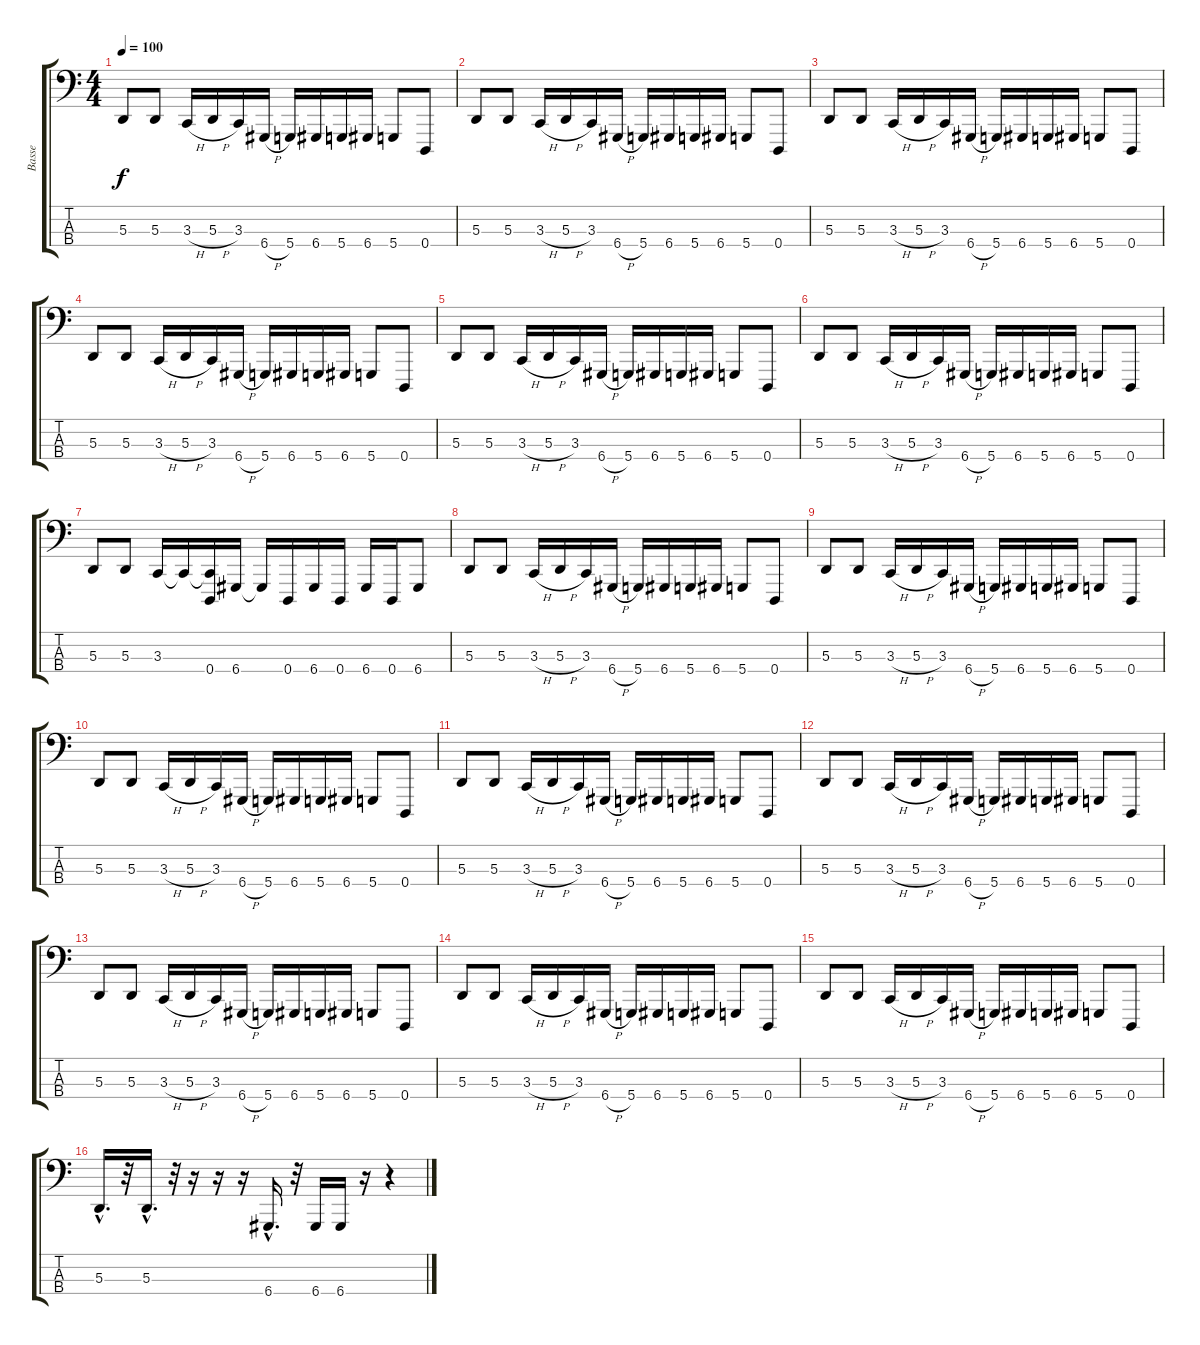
\track ("Basse" "Basse") {instrument lead8bassandlead}
\staff {score tabs}
\tuning (G2 D2 A1 D1) {hide}
\ts (4 4)
\tempo 100
\clef f4
\ks c
5.3.8{dy f} 5.3.8 3.3{h}.16 5.3{h}.16 3.3.16 6.4{h}.16 5.4.16 6.4.16 5.4.16 6.4.16 5.4.8 0.4.8 |
5.3.8 5.3.8 3.3{h}.16 5.3{h}.16 3.3.16 6.4{h}.16 5.4.16 6.4.16 5.4.16 6.4.16 5.4.8 0.4.8 |
5.3.8 5.3.8 3.3{h}.16 5.3{h}.16 3.3.16 6.4{h}.16 5.4.16 6.4.16 5.4.16 6.4.16 5.4.8 0.4.8 |
5.3.8 5.3.8 3.3{h}.16 5.3{h}.16 3.3.16 6.4{h}.16 5.4.16 6.4.16 5.4.16 6.4.16 5.4.8 0.4.8 |
5.3.8 5.3.8 3.3{h}.16 5.3{h}.16 3.3.16 6.4{h}.16 5.4.16 6.4.16 5.4.16 6.4.16 5.4.8 0.4.8 |
5.3.8 5.3.8 3.3{h}.16 5.3{h}.16 3.3.16 6.4{h}.16 5.4.16 6.4.16 5.4.16 6.4.16 5.4.8 0.4.8 |
5.3.8 5.3.8 3.3.16 3.3{t}.16 (3.3{t} 0.4).16 6.4.16 6.4{t}.16 0.4.16 6.4.16 0.4.16 6.4.16 0.4.16 6.4.8 |
5.3.8 5.3.8 3.3{h}.16 5.3{h}.16 3.3.16 6.4{h}.16 5.4.16 6.4.16 5.4.16 6.4.16 5.4.8 0.4.8 |
5.3.8 5.3.8 3.3{h}.16 5.3{h}.16 3.3.16 6.4{h}.16 5.4.16 6.4.16 5.4.16 6.4.16 5.4.8 0.4.8 |
5.3.8 5.3.8 3.3{h}.16 5.3{h}.16 3.3.16 6.4{h}.16 5.4.16 6.4.16 5.4.16 6.4.16 5.4.8 0.4.8 |
5.3.8 5.3.8 3.3{h}.16 5.3{h}.16 3.3.16 6.4{h}.16 5.4.16 6.4.16 5.4.16 6.4.16 5.4.8 0.4.8 |
5.3.8 5.3.8 3.3{h}.16 5.3{h}.16 3.3.16 6.4{h}.16 5.4.16 6.4.16 5.4.16 6.4.16 5.4.8 0.4.8 |
5.3.8 5.3.8 3.3{h}.16 5.3{h}.16 3.3.16 6.4{h}.16 5.4.16 6.4.16 5.4.16 6.4.16 5.4.8 0.4.8 |
5.3.8 5.3.8 3.3{h}.16 5.3{h}.16 3.3.16 6.4{h}.16 5.4.16 6.4.16 5.4.16 6.4.16 5.4.8 0.4.8 |
5.3.8 5.3.8 3.3{h}.16 5.3{h}.16 3.3.16 6.4{h}.16 5.4.16 6.4.16 5.4.16 6.4.16 5.4.8 0.4.8 |
5.3{hac}.16{d} r.32 5.3{hac}.16{d} r.32 r.16 r.16 r.16 6.4{hac}.16{d} r.32 6.4.16 6.4.16 r.16 r.4
